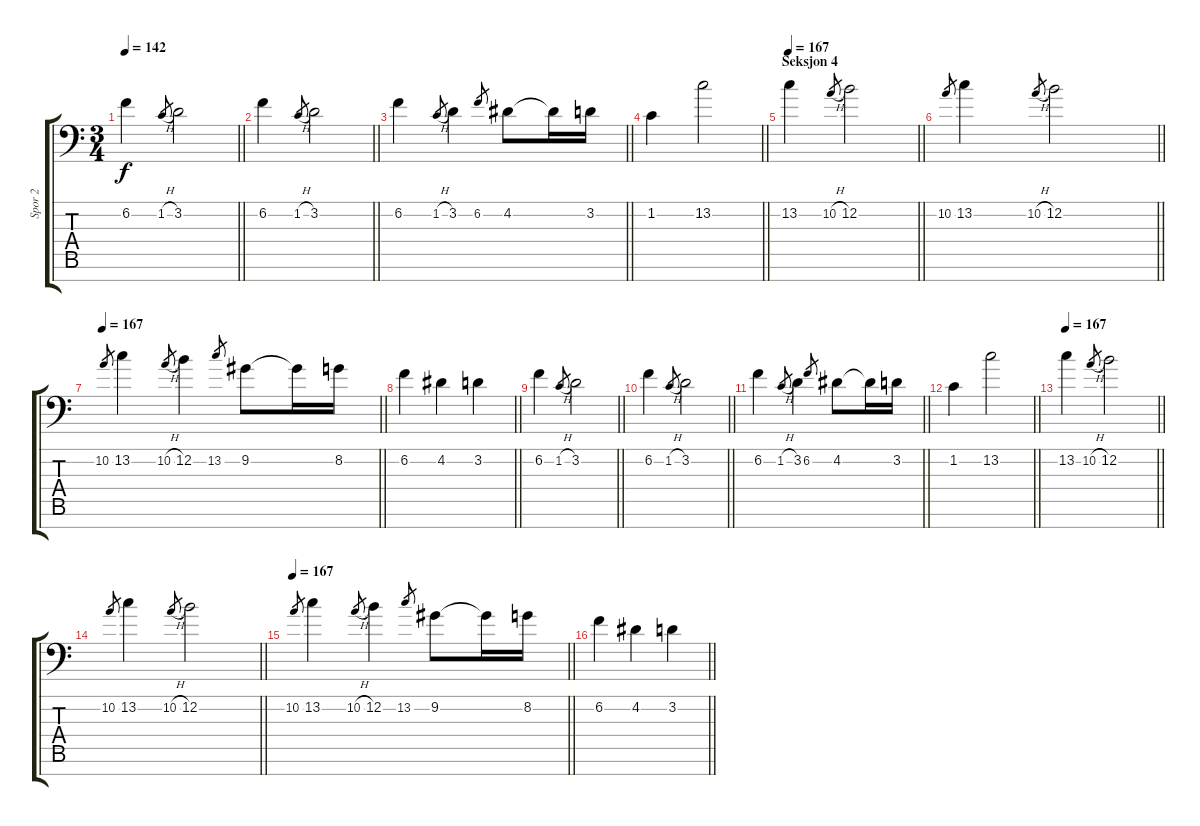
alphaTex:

\track ("Spor 2" "Spor 2") {instrument acousticgrandpiano}
\staff {score tabs}
\tuning (E4 B3 G3 D3 A2 E2 C-1) {hide}
\ts (3 4)
\tempo 142
\clef f4
\barLineRight lightlight
\ks c
6.2.4{dy f} 1.2{h}.8{gr} 3.2.2 |
\barLineRight lightlight
6.2.4 1.2{h}.8{gr} 3.2.2 |
\barLineRight lightlight
6.2.4 1.2{h}.8{gr} 3.2.4 6.2.8{gr} 4.2.8 4.2{t}.16 3.2.16 |
\barLineRight lightlight
1.2.4 13.2.2 |
\section ("" "Seksjon 4")
\tempo 167
\barLineRight lightlight
13.2.4 10.2{h}.8{gr} 12.2.2 |
\barLineRight lightlight
10.2.8{gr} 13.2.4 10.2{h}.8{gr} 12.2.2 |
\tempo 167
\barLineRight lightlight
10.2.8{gr} 13.2.4 10.2{h}.8{gr} 12.2.4 13.2.8{gr} 9.2.8 9.2{t}.16 8.2.16 |
\barLineRight lightlight
6.2.4 4.2.4 3.2.4 |
\barLineRight lightlight
6.2.4 1.2{h}.8{gr} 3.2.2 |
\barLineRight lightlight
6.2.4 1.2{h}.8{gr} 3.2.2 |
\barLineRight lightlight
6.2.4 1.2{h}.8{gr} 3.2.4 6.2.8{gr} 4.2.8 4.2{t}.16 3.2.16 |
\barLineRight lightlight
1.2.4 13.2.2 |
\tempo 167
\barLineRight lightlight
13.2.4 10.2{h}.8{gr} 12.2.2 |
\barLineRight lightlight
10.2.8{gr} 13.2.4 10.2{h}.8{gr} 12.2.2 |
\tempo 167
\barLineRight lightlight
10.2.8{gr} 13.2.4 10.2{h}.8{gr} 12.2.4 13.2.8{gr} 9.2.8 9.2{t}.16 8.2.16 |
\barLineRight lightlight
6.2.4 4.2.4 3.2.4
